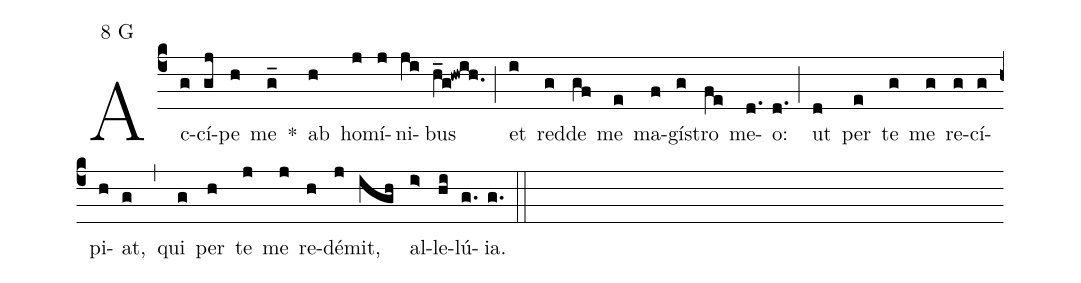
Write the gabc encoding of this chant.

mode:8 G;
%%
(c4) Ac(g)cí(gj)pe(h) me(g_) *()  ab(h) ho(j)mí(j)ni(ji)bus(h_g@hwih.) (;) et(i) red(g)de(gf) me(e) ma(f)gí(g)stro(fe) me(d.)o:(d.) (;) ut(d) per(e) te(g) me(g) re(g)cí(g)pi(h)at,(g) (,) qui(g) per(h) te(j) me(j) re(h)dé(j)mit,(igh) al(i>)le(hi)lú(g.){ia}.(g.) (::)
